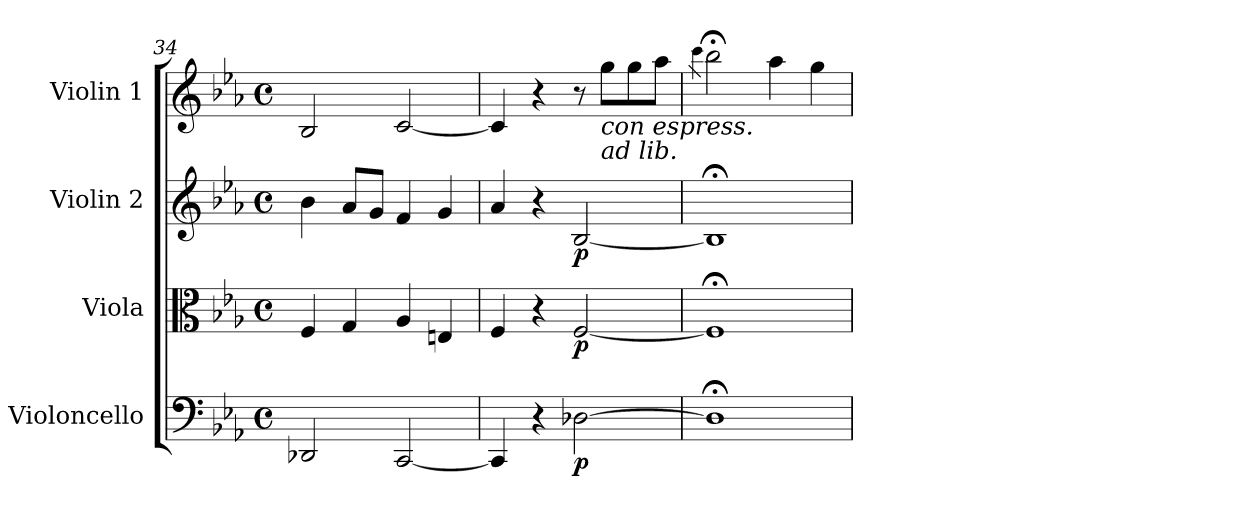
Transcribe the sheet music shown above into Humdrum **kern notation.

**kern	**dynam	**kern	**dynam	**kern	**dynam	**kern
*part4	*part4	*part3	*part3	*part2	*part2	*part1
*staff4	*staff4	*staff3	*staff3	*staff2	*staff2	*staff1
*I"Violoncello	*	*I"Viola	*	*I"Violin 2	*	*I"Violin 1
*I'Vc	*	*I'Vla	*	*I'Vln	*	*I'Vln
*clefF4	*	*clefC3	*	*clefG2	*	*clefG2
*k[b-e-a-]	*	*k[b-e-a-]	*	*k[b-e-a-]	*	*k[b-e-a-]
*M4/4	*	*M4/4	*	*M4/4	*	*M4/4
*met(c)	*	*met(c)	*	*met(c)	*	*met(c)
=34	=34	=34	=34	=34	=34	=34
2DD-X/	.	4F/	.	4b-\	.	2B-/
.	.	4G/	.	8a-/L	.	.
.	.	.	.	8g/J	.	.
[2CC/	.	4A-/	.	4f/	.	[2c/
.	.	4En/	.	4g/	.	.
=35	=35	=35	=35	=35	=35	=35
4CC/]	.	4F/	.	4a-/	.	4c/]
4r	.	4r	.	4r	.	4r
!	!LO:DY:b	!	!LO:DY:b	!	!LO:DY:b	!
[2D-X\	p	[2F/	p	[2B-/	p	8r
!	!	!	!	!	!	!LO:TX:b:i:t=con espress.
!	!	!	!	!	!	!LO:TX:b:i:t=ad lib.
.	.	.	.	.	.	8gg\L
.	.	.	.	.	.	8gg\
.	.	.	.	.	.	8aa-\J
=36	=36	=36	=36	=36	=36	=36
.	.	.	.	.	.	4qccc\
1D-;<]	.	1F;<]	.	1B-;<]	.	2bb-;<\
.	.	.	.	.	.	4aa-\
.	.	.	.	.	.	4gg\
=	=	=	=	=	=	=
*-	*-	*-	*-	*-	*-	*-
